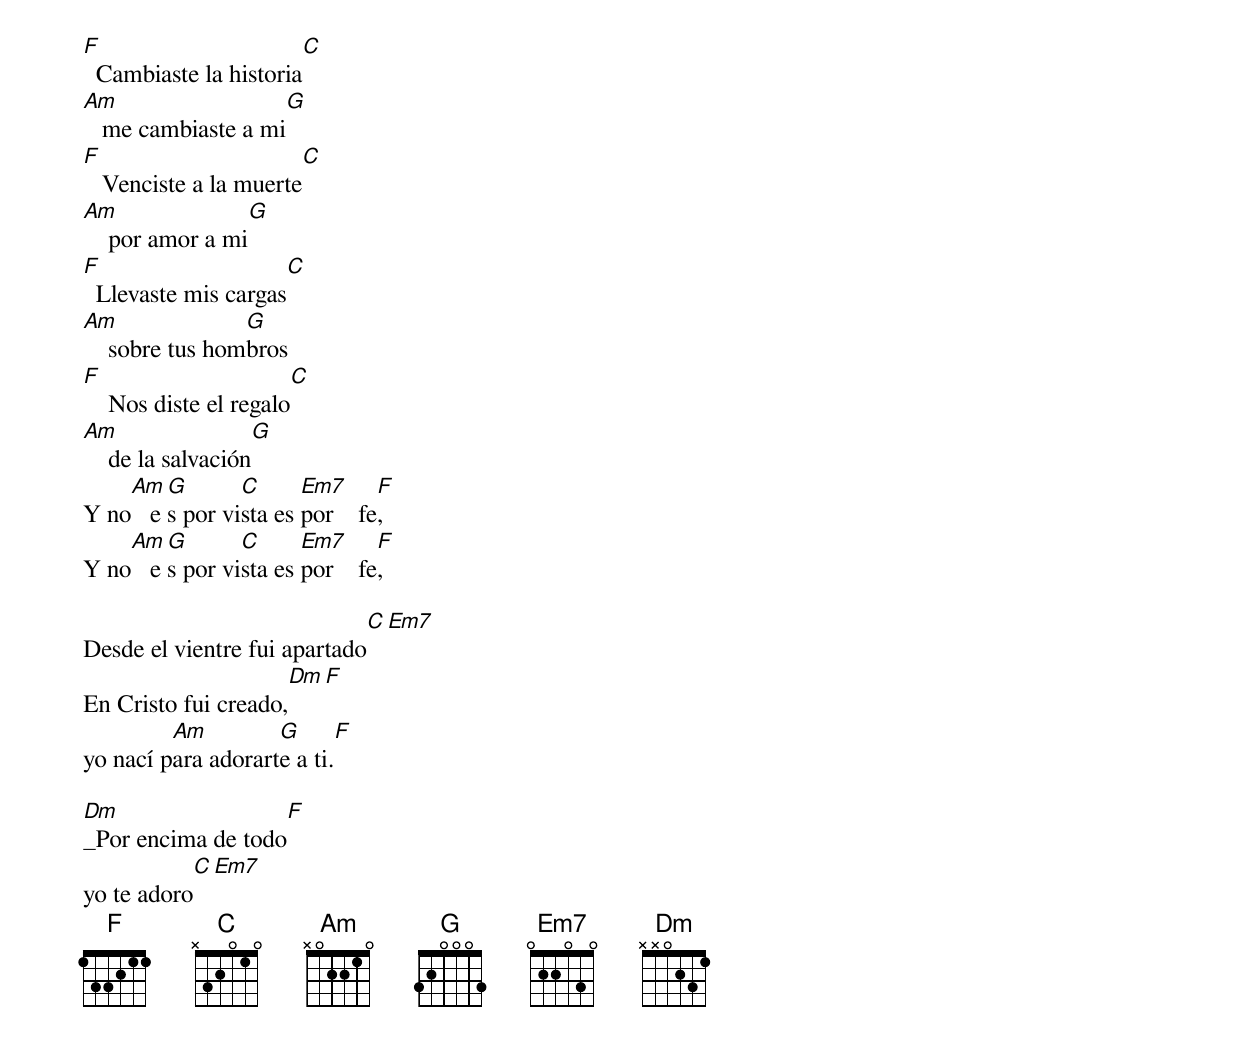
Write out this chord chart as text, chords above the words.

F                           C
  Cambiaste la historia
Am                         G
   me cambiaste a mi
F                           C
   Venciste a la muerte
Am                  G
    por amor a mi
F                      C
  Llevaste mis cargas
Am               G
    sobre tus hombros
F                          C
    Nos diste el regalo
Am                 G
    de la salvación
    Am  G       C      Em7      F
Y no   es por vista es por    fe,
    Am  G       C      Em7      F
Y no   es por vista es por    fe,

                                       C    Em7
Desde el vientre fui apartado
                        Dm      F
En Cristo fui creado,
         Am         G            F
yo nací para adorarte a ti.

Dm                    F
_Por encima de todo
             C    Em7
yo te adoro
